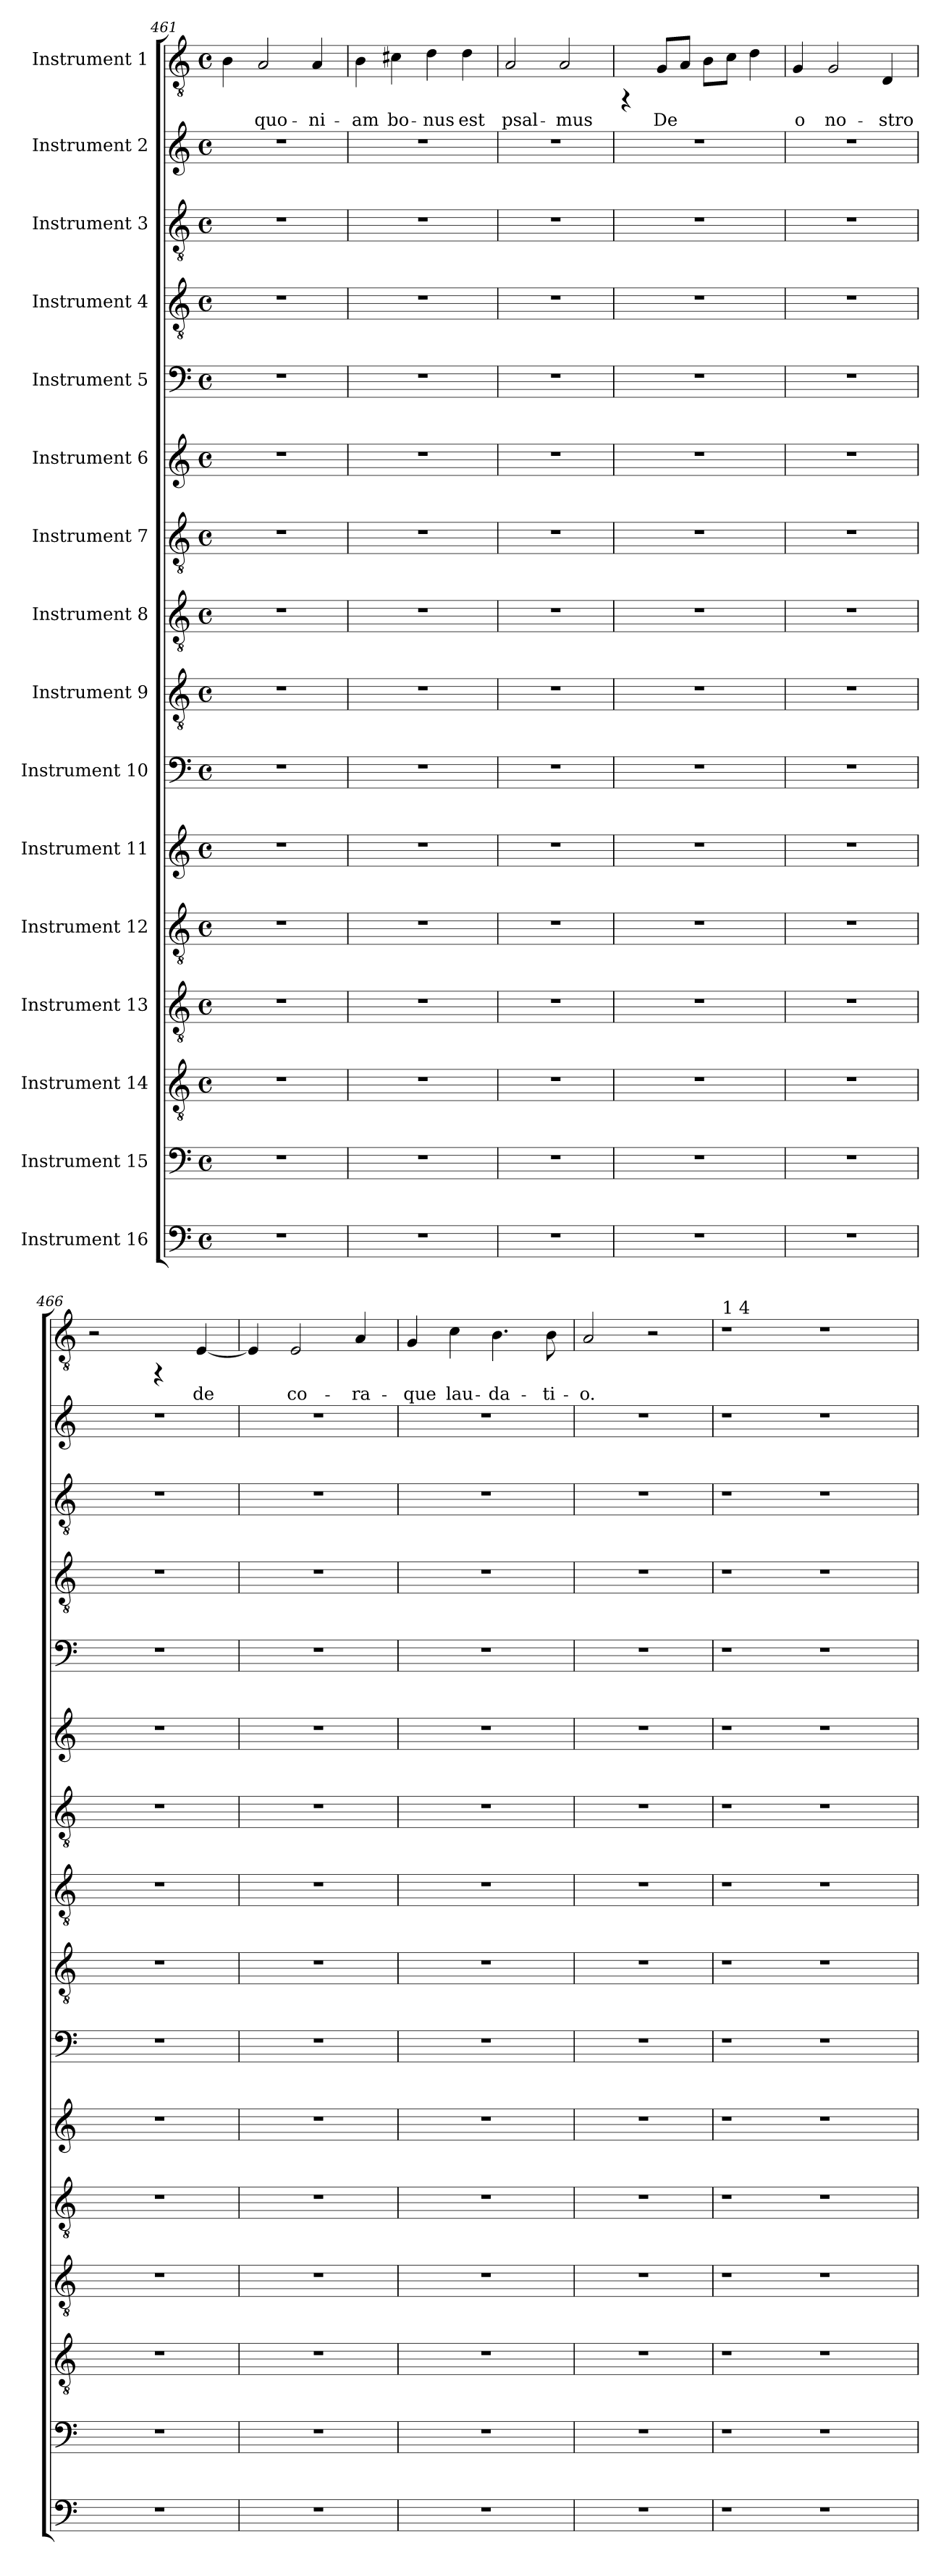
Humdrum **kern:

**kern	**kern	**kern	**kern	**kern	**kern	**kern	**kern	**kern	**kern	**kern	**kern	**kern	**kern	**kern	**kern	**text
*part16	*part15	*part14	*part13	*part12	*part11	*part10	*part9	*part8	*part7	*part6	*part5	*part4	*part3	*part2	*part1	*part1
*staff16	*staff15	*staff14	*staff13	*staff12	*staff11	*staff10	*staff9	*staff8	*staff7	*staff6	*staff5	*staff4	*staff3	*staff2	*staff1	*staff1
*I"Instrument 16	*I"Instrument 15	*I"Instrument 14	*I"Instrument 13	*I"Instrument 12	*I"Instrument 11	*I"Instrument 10	*I"Instrument 9	*I"Instrument 8	*I"Instrument 7	*I"Instrument 6	*I"Instrument 5	*I"Instrument 4	*I"Instrument 3	*I"Instrument 2	*I"Instrument 1	*
*clefF4	*clefF4	*clefGv2	*clefGv2	*clefGv2	*clefG2	*clefF4	*clefGv2	*clefGv2	*clefGv2	*clefG2	*clefF4	*clefGv2	*clefGv2	*clefG2	*clefGv2	*
*k[]	*k[]	*k[]	*k[]	*k[]	*k[]	*k[]	*k[]	*k[]	*k[]	*k[]	*k[]	*k[]	*k[]	*k[]	*k[]	*
*C:	*C:	*C:	*C:	*C:	*C:	*C:	*C:	*C:	*C:	*C:	*C:	*C:	*C:	*C:	*C:	*
*M4/4	*M4/4	*M4/4	*M4/4	*M4/4	*M4/4	*M4/4	*M4/4	*M4/4	*M4/4	*M4/4	*M4/4	*M4/4	*M4/4	*M4/4	*M4/4	*
*met(c)	*met(c)	*met(c)	*met(c)	*met(c)	*met(c)	*met(c)	*met(c)	*met(c)	*met(c)	*met(c)	*met(c)	*met(c)	*met(c)	*met(c)	*met(c)	*
=461	=461	=461	=461	=461	=461	=461	=461	=461	=461	=461	=461	=461	=461	=461	=461	=461
!	!	!	!	!	!	!	!	!	!	!	!	!	!	!	!	!LO:LY:b:cj
1r	1r	1r	1r	1r	1r	1r	1r	1r	1r	1r	1r	1r	1r	1r	4B\	.
!	!	!	!	!	!	!	!	!	!	!	!	!	!	!	!	!LO:LY:b:cj
.	.	.	.	.	.	.	.	.	.	.	.	.	.	.	2A/	quo-
!	!	!	!	!	!	!	!	!	!	!	!	!	!	!	!	!LO:LY:b:cj
.	.	.	.	.	.	.	.	.	.	.	.	.	.	.	4A/	-ni-
=462	=462	=462	=462	=462	=462	=462	=462	=462	=462	=462	=462	=462	=462	=462	=462	=462
!	!	!	!	!	!	!	!	!	!	!	!	!	!	!	!	!LO:LY:b:cj
1r	1r	1r	1r	1r	1r	1r	1r	1r	1r	1r	1r	1r	1r	1r	4B\	-am
!	!	!	!	!	!	!	!	!	!	!	!	!	!	!	!	!LO:LY:b:cj
.	.	.	.	.	.	.	.	.	.	.	.	.	.	.	4c#X\	bo-
!	!	!	!	!	!	!	!	!	!	!	!	!	!	!	!	!LO:LY:b:cj
.	.	.	.	.	.	.	.	.	.	.	.	.	.	.	4d\	-nus
!	!	!	!	!	!	!	!	!	!	!	!	!	!	!	!	!LO:LY:b:cj
.	.	.	.	.	.	.	.	.	.	.	.	.	.	.	4d\	est
!!LO:LB:g=z
=463	=463	=463	=463	=463	=463	=463	=463	=463	=463	=463	=463	=463	=463	=463	=463	=463
!	!	!	!	!	!	!	!	!	!	!	!	!	!	!	!	!LO:LY:b:cj
1r	1r	1r	1r	1r	1r	1r	1r	1r	1r	1r	1r	1r	1r	1r	2A/	psal-
!	!	!	!	!	!	!	!	!	!	!	!	!	!	!	!	!LO:LY:b:cj
.	.	.	.	.	.	.	.	.	.	.	.	.	.	.	2A/	-mus
=464	=464	=464	=464	=464	=464	=464	=464	=464	=464	=464	=464	=464	=464	=464	=464	=464
1r	1r	1r	1r	1r	1r	1r	1r	1r	1r	1r	1r	1r	1r	1r	4rFF	.
!	!	!	!	!	!	!	!	!	!	!	!	!	!	!	!	!LO:LY:b:cj
.	.	.	.	.	.	.	.	.	.	.	.	.	.	.	8G/L	De-
!	!	!	!	!	!	!	!	!	!	!	!	!	!	!	!	!LO:LY:b:cj
.	.	.	.	.	.	.	.	.	.	.	.	.	.	.	8A/J	--
!	!	!	!	!	!	!	!	!	!	!	!	!	!	!	!	!LO:LY:b:cj
.	.	.	.	.	.	.	.	.	.	.	.	.	.	.	8B\L	--
!	!	!	!	!	!	!	!	!	!	!	!	!	!	!	!	!LO:LY:b:cj
.	.	.	.	.	.	.	.	.	.	.	.	.	.	.	8c\J	--
!	!	!	!	!	!	!	!	!	!	!	!	!	!	!	!	!LO:LY:b:cj
.	.	.	.	.	.	.	.	.	.	.	.	.	.	.	4d\	--
=465	=465	=465	=465	=465	=465	=465	=465	=465	=465	=465	=465	=465	=465	=465	=465	=465
!	!	!	!	!	!	!	!	!	!	!	!	!	!	!	!	!LO:LY:b:cj
1r	1r	1r	1r	1r	1r	1r	1r	1r	1r	1r	1r	1r	1r	1r	4G/	-o
!	!	!	!	!	!	!	!	!	!	!	!	!	!	!	!	!LO:LY:b:cj
.	.	.	.	.	.	.	.	.	.	.	.	.	.	.	2G/	no-
!	!	!	!	!	!	!	!	!	!	!	!	!	!	!	!	!LO:LY:b:cj
.	.	.	.	.	.	.	.	.	.	.	.	.	.	.	4D/	-stro
=466	=466	=466	=466	=466	=466	=466	=466	=466	=466	=466	=466	=466	=466	=466	=466	=466
1r	1r	1r	1r	1r	1r	1r	1r	1r	1r	1r	1r	1r	1r	1r	2r	.
.	.	.	.	.	.	.	.	.	.	.	.	.	.	.	4rFF	.
!	!	!	!	!	!	!	!	!	!	!	!	!	!	!	!	!LO:LY:b:cj
.	.	.	.	.	.	.	.	.	.	.	.	.	.	.	[<4E/	de-
=467	=467	=467	=467	=467	=467	=467	=467	=467	=467	=467	=467	=467	=467	=467	=467	=467
!	!	!	!	!	!	!	!	!	!	!	!	!	!	!	!	!LO:LY:b:cj
1r	1r	1r	1r	1r	1r	1r	1r	1r	1r	1r	1r	1r	1r	1r	4E/]	--
!	!	!	!	!	!	!	!	!	!	!	!	!	!	!	!	!LO:LY:b:cj
.	.	.	.	.	.	.	.	.	.	.	.	.	.	.	2E/	-co-
!	!	!	!	!	!	!	!	!	!	!	!	!	!	!	!	!LO:LY:b:cj
.	.	.	.	.	.	.	.	.	.	.	.	.	.	.	4A/	-ra-
=468	=468	=468	=468	=468	=468	=468	=468	=468	=468	=468	=468	=468	=468	=468	=468	=468
!	!	!	!	!	!	!	!	!	!	!	!	!	!	!	!	!LO:LY:b:cj
1r	1r	1r	1r	1r	1r	1r	1r	1r	1r	1r	1r	1r	1r	1r	4G/	-que
!	!	!	!	!	!	!	!	!	!	!	!	!	!	!	!	!LO:LY:b:cj
.	.	.	.	.	.	.	.	.	.	.	.	.	.	.	4c\	lau-
!	!	!	!	!	!	!	!	!	!	!	!	!	!	!	!	!LO:LY:b:cj
.	.	.	.	.	.	.	.	.	.	.	.	.	.	.	4.B\	-da-
!	!	!	!	!	!	!	!	!	!	!	!	!	!	!	!	!LO:LY:b:cj
.	.	.	.	.	.	.	.	.	.	.	.	.	.	.	8B\	-ti-
=469	=469	=469	=469	=469	=469	=469	=469	=469	=469	=469	=469	=469	=469	=469	=469	=469
!	!	!	!	!	!	!	!	!	!	!	!	!	!	!	!	!LO:LY:b:cj
1r	1r	1r	1r	1r	1r	1r	1r	1r	1r	1r	1r	1r	1r	1r	2A/	-o.
.	.	.	.	.	.	.	.	.	.	.	.	.	.	.	2r	.
!!LO:LB:g=z
=470	=470	=470	=470	=470	=470	=470	=470	=470	=470	=470	=470	=470	=470	=470	=470	=470
!	!	!	!	!	!	!	!	!	!	!	!	!	!	!	!LO:TX:a:t=1 4	!
1r	1r	1r	1r	1r	1r	1r	1r	1r	1r	1r	1r	1r	1r	1r	1r	.
1r	1r	1r	1r	1r	1r	1r	1r	1r	1r	1r	1r	1r	1r	1r	1r	.
=	=	=	=	=	=	=	=	=	=	=	=	=	=	=	=	=
*-	*-	*-	*-	*-	*-	*-	*-	*-	*-	*-	*-	*-	*-	*-	*-	*-
